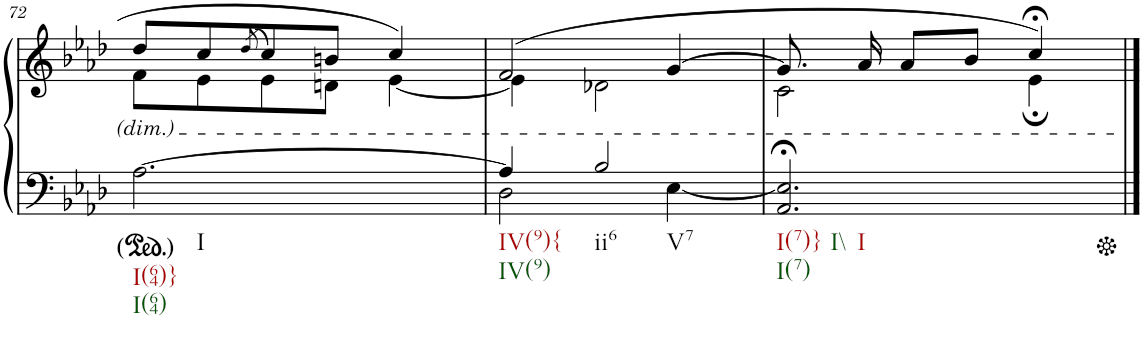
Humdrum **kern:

**kern	**kern
*part2	*part1
*staff2	*staff1
*I"piano	*I"piano
*I'Pno	*I'Pno
!!LO:PB:g=z
*clefF4	*clefG2
*k[b-e-a-d-]	*k[b-e-a-d-]
*A-:	*A-:
*M3/4	*M3/4
=72	=72
*	*^
!LO:TX:b:t=I(64)}	!	!
!LO:TX:b:t=I(64)	!	!
!LO:TX:b:t=I	!	!
[>2.A-\	8dd-/L	8f\L
.	8cc/	8e-\
.	(8qdd-/	.
.	8cc/)	8e-\
.	8bn/J	8dn\J
.	4cc/	[4e-\
=73	=73	=73
*^	*	*
!LO:TX:b:t=IV(9){	!	!	!
!LO:TX:b:t=IV(9)	!	!	!
4A-/]	2D-\	(2f/	4e-\]
!LO:TX:b:t=ii6	!	!	!
!LO:TX:b:t=V7	!	!	!
2B-/	.	.	2d-X\
.	[4E-\	[4g/	.
=74	=74	=74	=74
!LO:TX:b:t=I(7)}	!	!	!
!LO:TX:b:t=I(7)	!	!	!
!LO:TX:b:t=I\\	!	!	!
!LO:TX:b:t=I	!	!	!
*v	*v	*	*
2.AA-/;< 2.E-/];<	8.g/]	2c\
.	16a-/	.
.	8a-/L	.
.	8b-/J	.
.	4cc;</)	4e-;\
*	*v	*v
==	==
*-	*-
